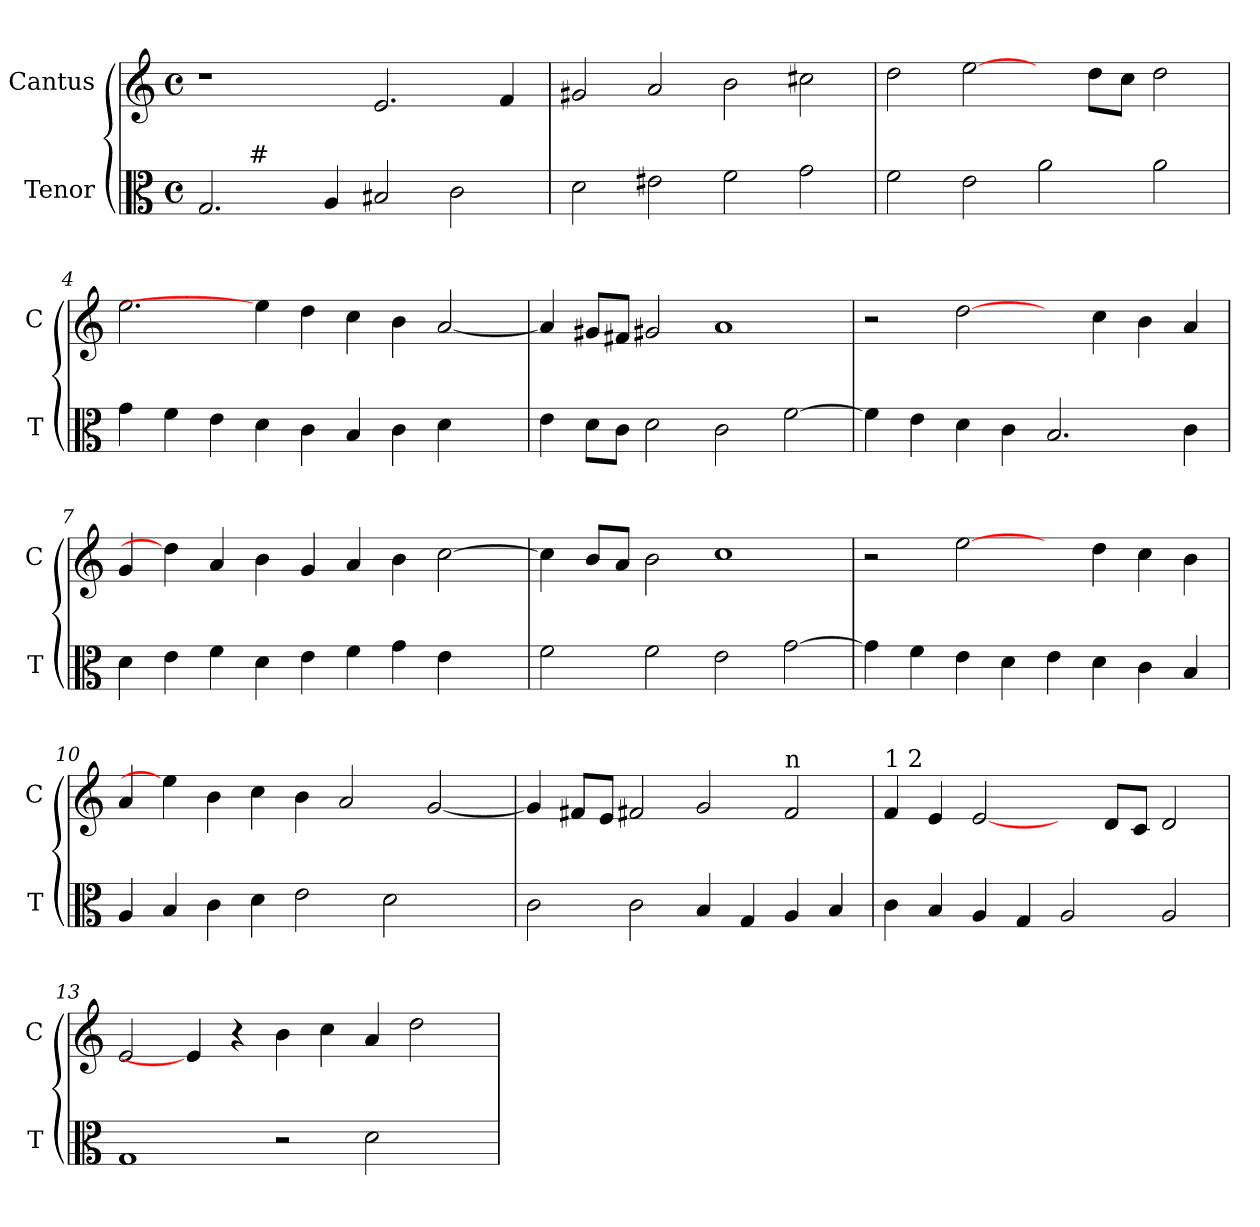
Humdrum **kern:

**kern	**kern
*part2	*part1
*staff2	*staff1
*I"Tenor	*I"Cantus
*I'T	*I'C
*clefC3	*clefG2
*k[]	*k[]
*C:	*C:
*M4/4	*M4/4
*met(c)	*met(c)
=1	=1
*^	*
2.G/	4ryy	1r
!	!LO:TX:a:t=#	!
.	1..ryy	.
4A/	.	.
2B#X/	.	2.e/
2c\	.	.
.	.	4f/
*v	*v	*
=2	=2
2d\	2g#X/
2e#X\	2a/
2f\	2b\
2g\	2cc#X\
=3	=3
2f\	2dd\
2e\	[2ee\
2a\	4ryy
.	8dd\L
.	8cc\J
2a\	2dd\
=4	=4
4g\	2.ee\
4f\	.
4e\	.
4d\	4ee\]
4c\	4dd\
4B/	4cc\
4c\	4b\
4d\	[<2a/
4ryy	.
=5	=5
4e\	4a/]
8d\L	8g#X/L
8c\J	8f#X/J
2d\	2g#X/
2c\	1a
[<2f\	.
!!LO:LB:g=z
=6	=6
4f\]	2r
4e\	.
4d\	[2dd\
4c\	.
2.B/	4ryy
.	4cc\
.	4b\
4c\	4a/
=7	=7
4d\	4g/
4e\	4dd\]
4f\	4a/
4d\	4b\
4e\	4g/
4f\	4a/
4g\	4b\
4e\	[>2cc\
4ryy	.
=8	=8
2f\	4cc\]
.	8b/L
.	8a/J
2f\	2b\
2e\	1cc
[>2g\	.
=9	=9
4g\]	2r
4f\	.
4e\	[2ee\
4d\	.
4e\	4ryy
4d\	4dd\
4c\	4cc\
4B/	4b\
=10	=10
4A/	4a/
4B/	4ee\]
4c\	4b\
4d\	4cc\
2e\	4b\
.	2a/
2d\	.
.	[<2g/
4ryy	.
=11	=11
2c\	4g/]
.	8f#X/L
.	8e/J
2c\	2f#X/
4B/	2g/
4G/	.
!	!LO:TX:a:t=n
4A/	2f#/
4B/	.
!!LO:LB:g=z
=12	=12
!	!LO:TX:a:t=1 2
4c\	4f/
4B/	4e/
4A/	[2e/
4G/	.
2A/	4ryy
.	8d/L
.	8c/J
2A/	2d/
=13	=13
1G	2e/
.	4e/]
.	4r
2r	4b\
.	4cc\
2d\	4a/
.	2dd\
4ryy	.
=	=
*-	*-
